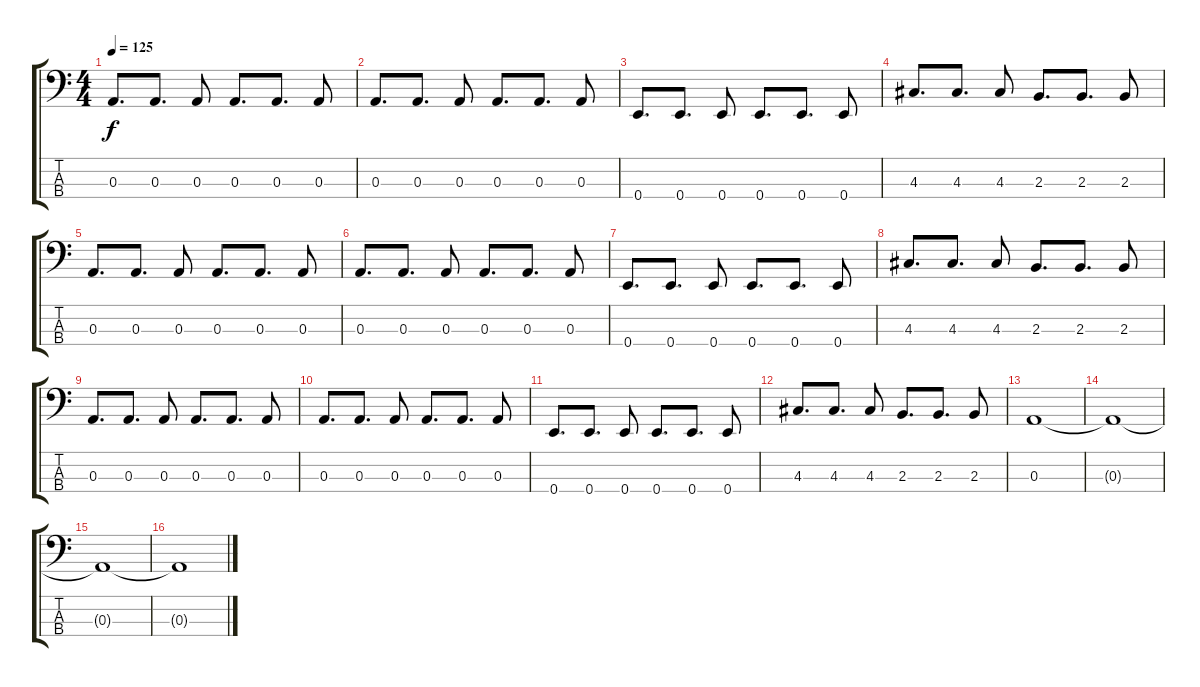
\track "" {instrument electricbasspick}
\staff {score tabs}
\tuning (G2 D2 A1 E1) {hide}
\ts (4 4)
\tempo 125
\clef f4
\ks c
0.3.8{d dy f} 0.3.8{d} 0.3.8 0.3.8{d} 0.3.8{d} 0.3.8 |
0.3.8{d} 0.3.8{d} 0.3.8 0.3.8{d} 0.3.8{d} 0.3.8 |
0.4.8{d} 0.4.8{d} 0.4.8 0.4.8{d} 0.4.8{d} 0.4.8 |
4.3.8{d} 4.3.8{d} 4.3.8 2.3.8{d} 2.3.8{d} 2.3.8 |
0.3.8{d} 0.3.8{d} 0.3.8 0.3.8{d} 0.3.8{d} 0.3.8 |
0.3.8{d} 0.3.8{d} 0.3.8 0.3.8{d} 0.3.8{d} 0.3.8 |
0.4.8{d} 0.4.8{d} 0.4.8 0.4.8{d} 0.4.8{d} 0.4.8 |
4.3.8{d} 4.3.8{d} 4.3.8 2.3.8{d} 2.3.8{d} 2.3.8 |
0.3.8{d} 0.3.8{d} 0.3.8 0.3.8{d} 0.3.8{d} 0.3.8 |
0.3.8{d} 0.3.8{d} 0.3.8 0.3.8{d} 0.3.8{d} 0.3.8 |
0.4.8{d} 0.4.8{d} 0.4.8 0.4.8{d} 0.4.8{d} 0.4.8 |
4.3.8{d} 4.3.8{d} 4.3.8 2.3.8{d} 2.3.8{d} 2.3.8 |
0.3.1 |
0.3{t}.1 |
0.3{t}.1 |
0.3{t}.1
